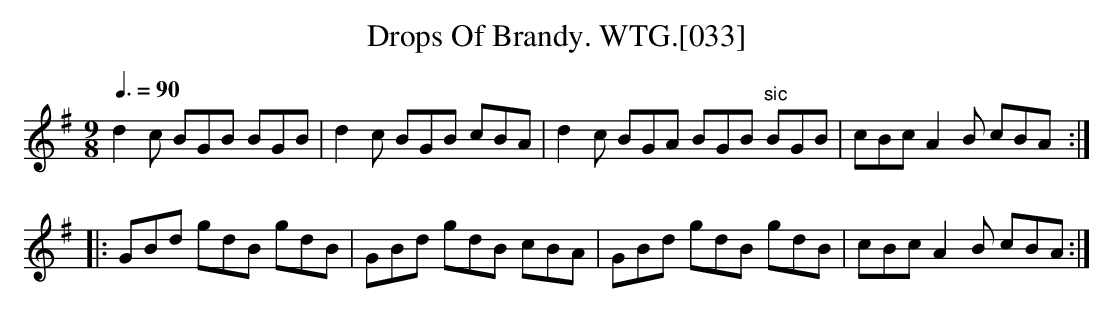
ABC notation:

X:1
T:Drops Of Brandy. WTG.[033]
M:9/8
L:1/8
Q:3/8=90
K:G
d2c BGB BGB | d2c BGB cBA | d2c BGA BGB "^sic"BGB | cBc A2B cBA:|
|:GBd gdB gdB | GBd gdB cBA | GBd gdB gdB | cBc A2B cBA:|
